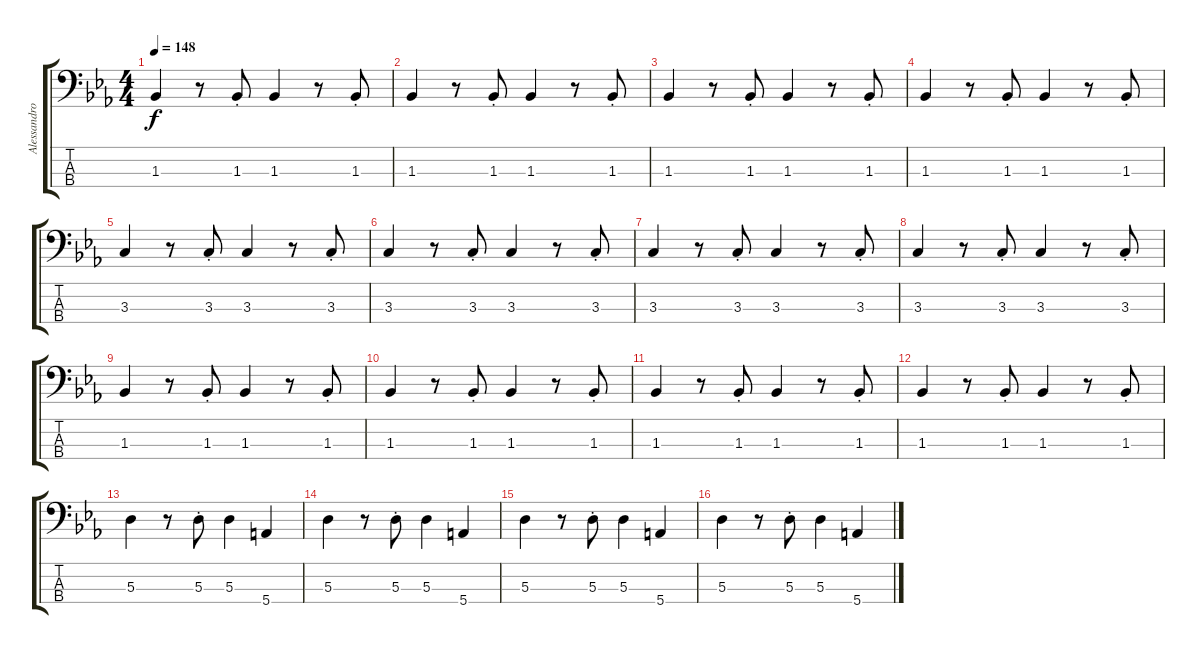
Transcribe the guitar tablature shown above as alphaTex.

\track ("Alessandro Majorino [Basso]" "Alessandro") {instrument electricbassfinger}
\staff {score tabs}
\tuning (G2 D2 A1 E1) {hide}
\ts (4 4)
\tempo 148
\clef f4
\ks cminor
1.3.4{dy f} r.8 1.3{st}.8 1.3.4 r.8 1.3{st}.8 |
1.3.4 r.8 1.3{st}.8 1.3.4 r.8 1.3{st}.8 |
1.3.4 r.8 1.3{st}.8 1.3.4 r.8 1.3{st}.8 |
1.3.4 r.8 1.3{st}.8 1.3.4 r.8 1.3{st}.8 |
3.3.4 r.8 3.3{st}.8 3.3.4 r.8 3.3{st}.8 |
3.3.4 r.8 3.3{st}.8 3.3.4 r.8 3.3{st}.8 |
3.3.4 r.8 3.3{st}.8 3.3.4 r.8 3.3{st}.8 |
3.3.4 r.8 3.3{st}.8 3.3.4 r.8 3.3{st}.8 |
1.3.4 r.8 1.3{st}.8 1.3.4 r.8 1.3{st}.8 |
1.3.4 r.8 1.3{st}.8 1.3.4 r.8 1.3{st}.8 |
1.3.4 r.8 1.3{st}.8 1.3.4 r.8 1.3{st}.8 |
1.3.4 r.8 1.3{st}.8 1.3.4 r.8 1.3{st}.8 |
5.3.4 r.8 5.3{st}.8 5.3.4 5.4.4 |
5.3.4 r.8 5.3{st}.8 5.3.4 5.4.4 |
5.3.4 r.8 5.3{st}.8 5.3.4 5.4.4 |
5.3.4 r.8 5.3{st}.8 5.3.4 5.4.4
